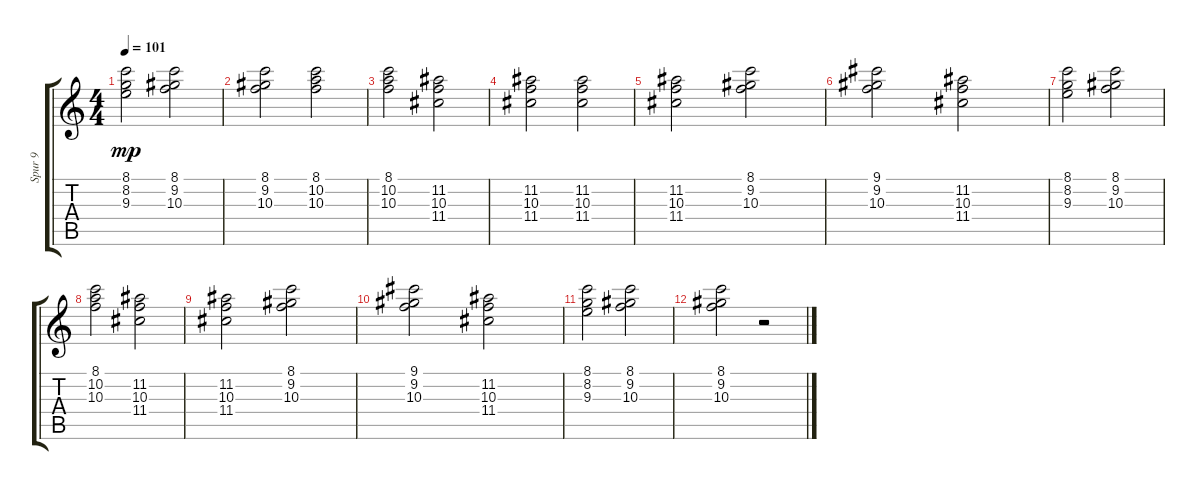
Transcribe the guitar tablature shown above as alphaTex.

\track ("Spur 9" "Spur 9") {instrument electricguitarclean}
\staff {score tabs}
\tuning (E4 B3 G3 D3 A2 E2) {hide}
\ts (4 4)
\tempo 101
\clef g2
\ks c
(8.1 8.2 9.3).2{dy mp} (8.1 9.2 10.3).2 |
(8.1 9.2 10.3).2 (8.1 10.2 10.3).2 |
(8.1 10.2 10.3).2 (11.2 10.3 11.4).2 |
(11.2 10.3 11.4).2 (11.2 10.3 11.4).2 |
(11.2 10.3 11.4).2 (8.1 9.2 10.3).2 |
(9.1 9.2 10.3).2 (11.2 10.3 11.4).2 |
(8.1 8.2 9.3).2 (8.1 9.2 10.3).2 |
(8.1 10.2 10.3).2 (11.2 10.3 11.4).2 |
(11.2 10.3 11.4).2 (8.1 9.2 10.3).2 |
(9.1 9.2 10.3).2 (11.2 10.3 11.4).2 |
(8.1 8.2 9.3).2 (8.1 9.2 10.3).2 |
(8.1 9.2 10.3).2 r.2
